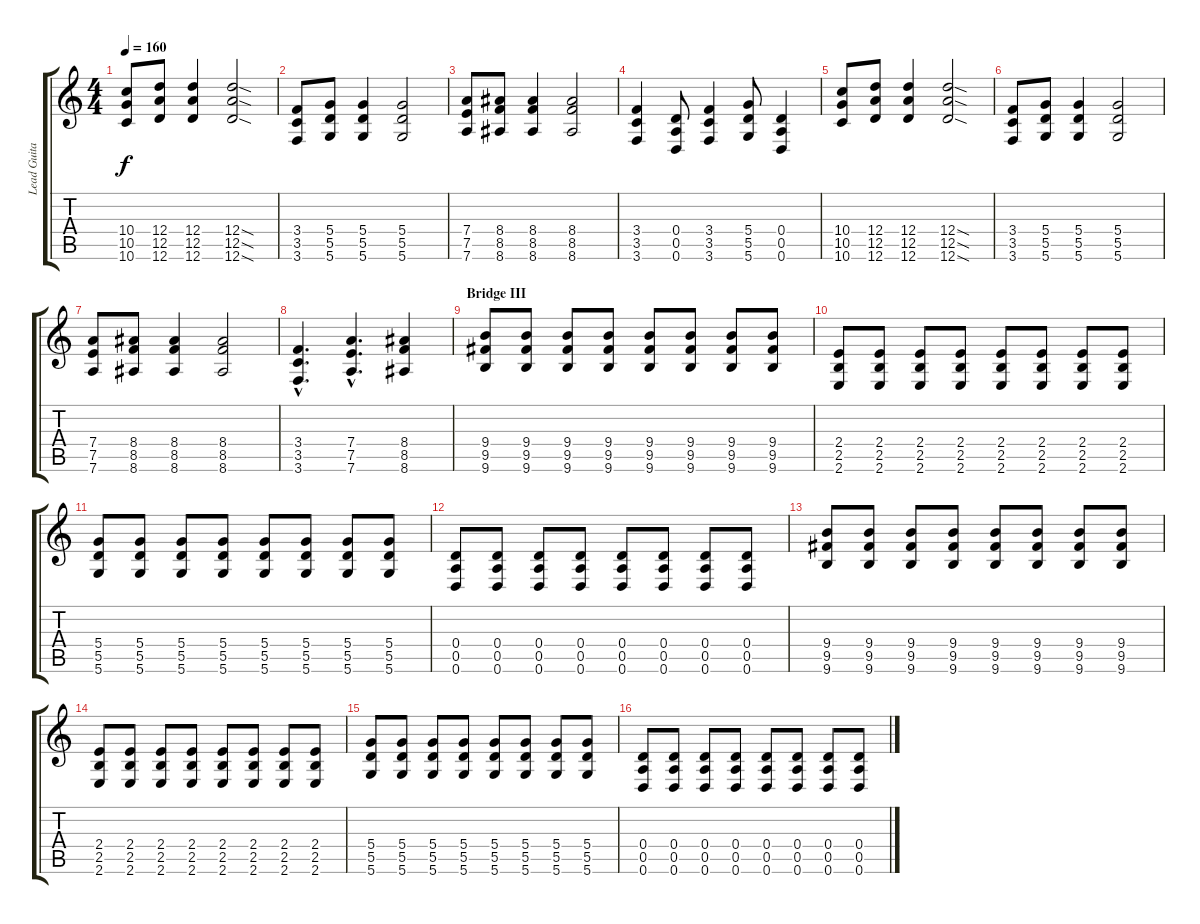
\track ("Lead Guitar" "Lead Guita") {instrument distortionguitar}
\staff {score tabs}
\tuning (E4 B3 G3 D3 A2 D2) {hide}
\ts (4 4)
\tempo 160
\clef g2
\ks c
(10.4 10.5 10.6).8{dy f} (12.4 12.5 12.6).8 (12.4 12.5 12.6).4 (12.4{sod} 12.5{sod} 12.6{sod}).2 |
(3.4 3.5 3.6).8 (5.4 5.5 5.6).8 (5.4 5.5 5.6).4 (5.4 5.5 5.6).2 |
(7.4 7.5 7.6).8 (8.4 8.5 8.6).8 (8.4 8.5 8.6).4 (8.4 8.5 8.6).2 |
(3.4 3.5 3.6).4 (0.4 0.5 0.6).8 (3.4 3.5 3.6).4 (5.4 5.5 5.6).8 (0.4 0.5 0.6).4 |
(10.4 10.5 10.6).8 (12.4 12.5 12.6).8 (12.4 12.5 12.6).4 (12.4{sod} 12.5{sod} 12.6{sod}).2 |
(3.4 3.5 3.6).8 (5.4 5.5 5.6).8 (5.4 5.5 5.6).4 (5.4 5.5 5.6).2 |
(7.4 7.5 7.6).8 (8.4 8.5 8.6).8 (8.4 8.5 8.6).4 (8.4 8.5 8.6).2 |
(3.4{hac} 3.5{hac} 3.6{hac}).4{d} (7.4{hac} 7.5{hac} 7.6{hac}).4{d} (8.4 8.5 8.6).4 |
\section ("" "Bridge III")
(9.4 9.5 9.6).8 (9.4 9.5 9.6).8 (9.4 9.5 9.6).8 (9.4 9.5 9.6).8 (9.4 9.5 9.6).8 (9.4 9.5 9.6).8 (9.4 9.5 9.6).8 (9.4 9.5 9.6).8 |
(2.4 2.5 2.6).8 (2.4 2.5 2.6).8 (2.4 2.5 2.6).8 (2.4 2.5 2.6).8 (2.4 2.5 2.6).8 (2.4 2.5 2.6).8 (2.4 2.5 2.6).8 (2.4 2.5 2.6).8 |
(5.4 5.5 5.6).8 (5.4 5.5 5.6).8 (5.4 5.5 5.6).8 (5.4 5.5 5.6).8 (5.4 5.5 5.6).8 (5.4 5.5 5.6).8 (5.4 5.5 5.6).8 (5.4 5.5 5.6).8 |
(0.4 0.5 0.6).8 (0.4 0.5 0.6).8 (0.4 0.5 0.6).8 (0.4 0.5 0.6).8 (0.4 0.5 0.6).8 (0.4 0.5 0.6).8 (0.4 0.5 0.6).8 (0.4 0.5 0.6).8 |
(9.4 9.5 9.6).8 (9.4 9.5 9.6).8 (9.4 9.5 9.6).8 (9.4 9.5 9.6).8 (9.4 9.5 9.6).8 (9.4 9.5 9.6).8 (9.4 9.5 9.6).8 (9.4 9.5 9.6).8 |
(2.4 2.5 2.6).8 (2.4 2.5 2.6).8 (2.4 2.5 2.6).8 (2.4 2.5 2.6).8 (2.4 2.5 2.6).8 (2.4 2.5 2.6).8 (2.4 2.5 2.6).8 (2.4 2.5 2.6).8 |
(5.4 5.5 5.6).8 (5.4 5.5 5.6).8 (5.4 5.5 5.6).8 (5.4 5.5 5.6).8 (5.4 5.5 5.6).8 (5.4 5.5 5.6).8 (5.4 5.5 5.6).8 (5.4 5.5 5.6).8 |
(0.4 0.5 0.6).8 (0.4 0.5 0.6).8 (0.4 0.5 0.6).8 (0.4 0.5 0.6).8 (0.4 0.5 0.6).8 (0.4 0.5 0.6).8 (0.4 0.5 0.6).8 (0.4 0.5 0.6).8
